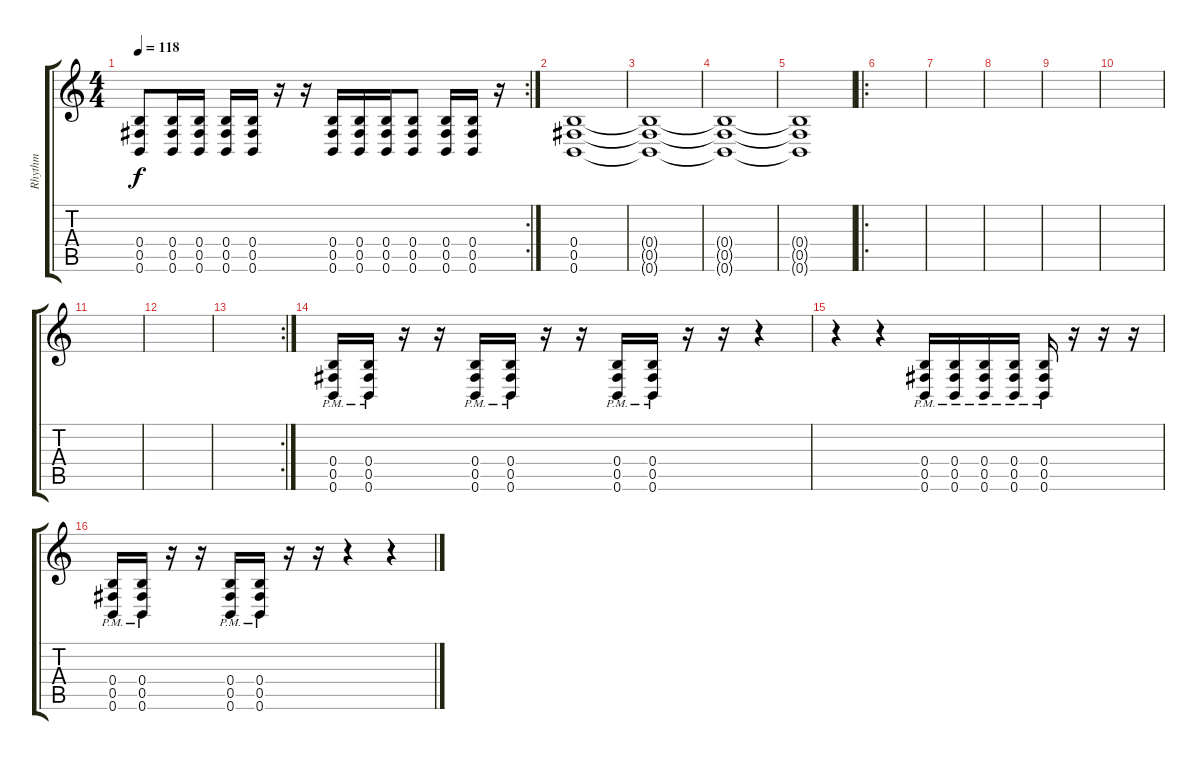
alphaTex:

\track ("Rhythm" "Rhythm") {instrument overdrivenguitar}
\staff {score tabs}
\tuning (Db4 Ab3 E3 B2 Gb2 B1) {hide}
\rc 2
\ts (4 4)
\tempo 118
\clef g2
\ks c
(0.4 0.5 0.6).8{dy f} (0.4 0.5 0.6).16 (0.4 0.5 0.6).16 (0.4 0.5 0.6).16 (0.4 0.5 0.6).16 r.16 r.16 (0.4 0.5 0.6).16 (0.4 0.5 0.6).16 (0.4 0.5 0.6).16 (0.4 0.5 0.6).8 (0.4 0.5 0.6).16 (0.4 0.5 0.6).16 r.16 |
(0.4 0.5 0.6).1 |
(0.4{t} 0.5{t} 0.6{t}).1 |
(0.4{t} 0.5{t} 0.6{t}).1 |
(0.4{t} 0.5{t} 0.6{t}).1 |
\ro
|
|
|
|
|
|
|
\rc 2
|
(0.4{pm} 0.5{pm} 0.6{pm}).16 (0.4{pm} 0.5{pm} 0.6{pm}).16 r.16 r.16 (0.4{pm} 0.5{pm} 0.6{pm}).16 (0.4{pm} 0.5{pm} 0.6{pm}).16 r.16 r.16 (0.4{pm} 0.5{pm} 0.6{pm}).16 (0.4{pm} 0.5{pm} 0.6{pm}).16 r.16 r.16 r.4 |
r.4 r.4 (0.4{pm} 0.5{pm} 0.6{pm}).16 (0.4{pm} 0.5{pm} 0.6{pm}).16 (0.4{pm} 0.5{pm} 0.6{pm}).16 (0.4{pm} 0.5{pm} 0.6{pm}).16 (0.4{pm} 0.5{pm} 0.6{pm}).16 r.16 r.16 r.16 |
(0.4{pm} 0.5{pm} 0.6{pm}).16 (0.4{pm} 0.5{pm} 0.6{pm}).16 r.16 r.16 (0.4{pm} 0.5{pm} 0.6{pm}).16 (0.4{pm} 0.5{pm} 0.6{pm}).16 r.16 r.16 r.4 r.4
